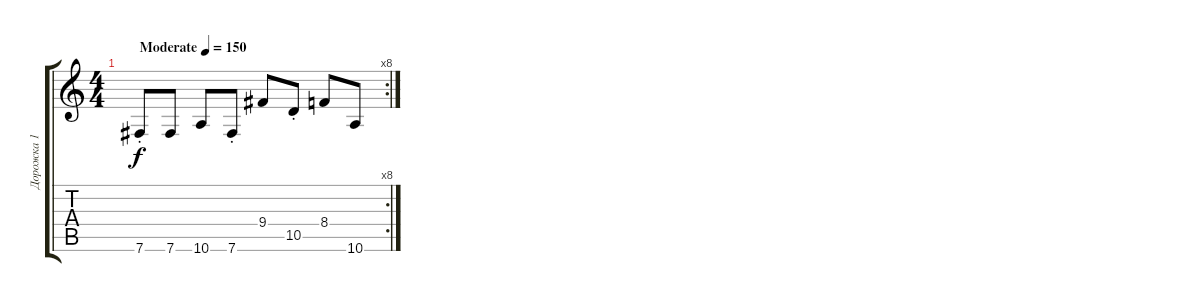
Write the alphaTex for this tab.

\track ("Дорожка 1" "Дорожка 1") {instrument overdrivenguitar}
\staff {score tabs}
\tuning (B3 Gb3 D3 A2 E2 B1) {hide}
\rc 8
\ts (4 4)
\tempo (150 "Moderate")
\clef g2
\ks c
7.6{st}.8{dy f instrument overdrivenguitar} 7.6.8 10.6.8 7.6{st}.8 9.4.8 10.5{st}.8 8.4.8 10.6.8
